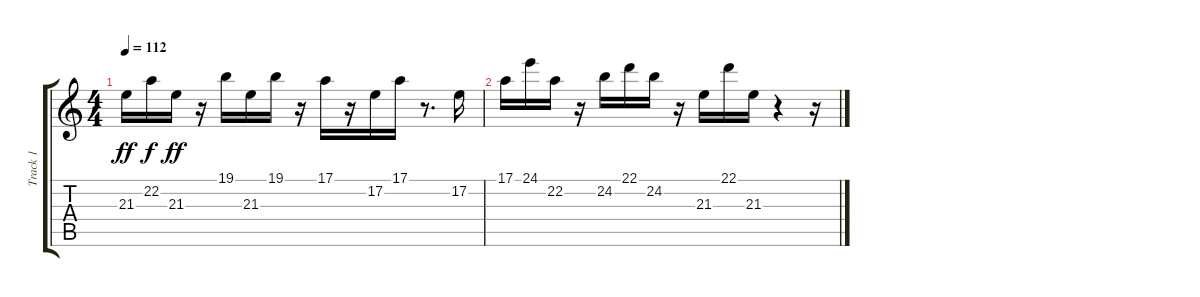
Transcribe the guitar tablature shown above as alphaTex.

\track ("Track 1" "Track 1") {instrument lead2sawtooth}
\staff {score tabs}
\tuning (E4 B3 G3 D3 A2 E2) {hide}
\ts (4 4)
\tempo 112
\clef g2
\ks c
21.3.16{dy ff} 22.2.16{dy f} 21.3.16{dy ff} r.16 19.1.16 21.3.16 19.1.16 r.16 17.1.16 r.16 17.2.16 17.1.16 r.8{d} 17.2.16 |
17.1.16 24.1.16 22.2.16 r.16 24.2.16 22.1.16 24.2.16 r.16 21.3.16 22.1.16 21.3.16 r.4 r.16
